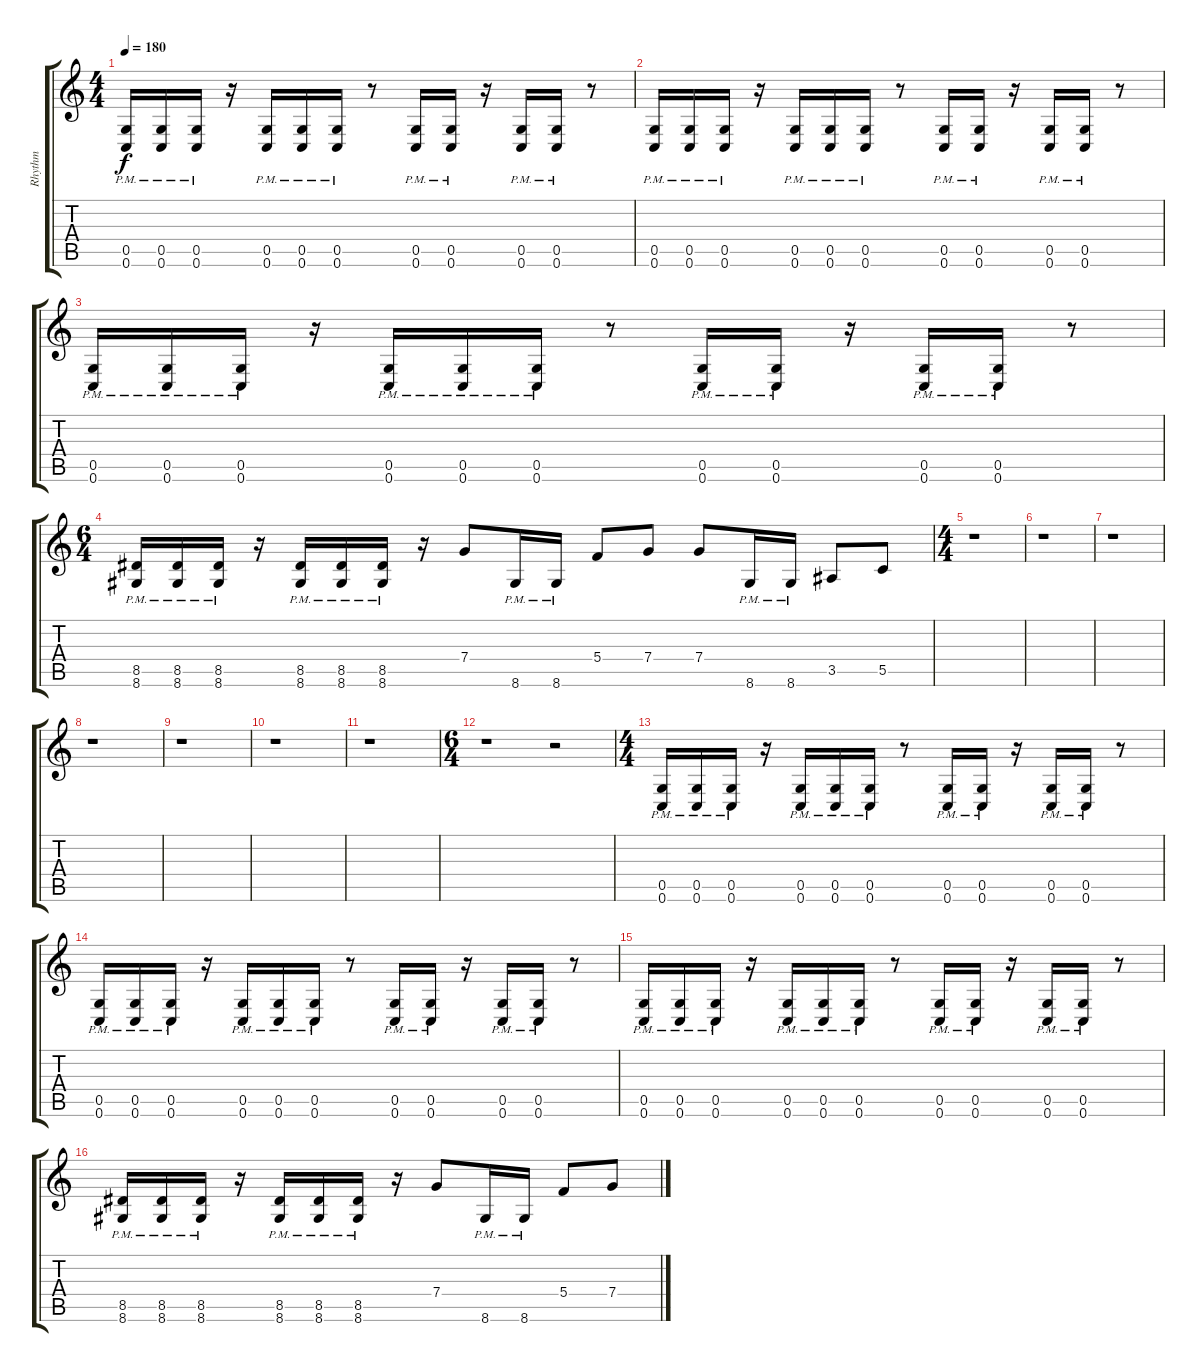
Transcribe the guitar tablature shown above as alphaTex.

\track ("Rhythm" "Rhythm") {instrument distortionguitar}
\staff {score tabs}
\tuning (D4 A3 F3 C3 G2 C2) {hide}
\ts (4 4)
\tempo 180
\clef g2
\ks c
(0.5{pm} 0.6{pm}).16{dy f} (0.5{pm} 0.6{pm}).16 (0.5{pm} 0.6{pm}).16 r.16 (0.5{pm} 0.6{pm}).16 (0.5{pm} 0.6{pm}).16 (0.5{pm} 0.6{pm}).16 r.8 (0.5{pm} 0.6{pm}).16 (0.5{pm} 0.6{pm}).16 r.16 (0.5{pm} 0.6{pm}).16 (0.5{pm} 0.6{pm}).16 r.8 |
(0.5{pm} 0.6{pm}).16 (0.5{pm} 0.6{pm}).16 (0.5{pm} 0.6{pm}).16 r.16 (0.5{pm} 0.6{pm}).16 (0.5{pm} 0.6{pm}).16 (0.5{pm} 0.6{pm}).16 r.8 (0.5{pm} 0.6{pm}).16 (0.5{pm} 0.6{pm}).16 r.16 (0.5{pm} 0.6{pm}).16 (0.5{pm} 0.6{pm}).16 r.8 |
(0.5{pm} 0.6{pm}).16 (0.5{pm} 0.6{pm}).16 (0.5{pm} 0.6{pm}).16 r.16 (0.5{pm} 0.6{pm}).16 (0.5{pm} 0.6{pm}).16 (0.5{pm} 0.6{pm}).16 r.8 (0.5{pm} 0.6{pm}).16 (0.5{pm} 0.6{pm}).16 r.16 (0.5{pm} 0.6{pm}).16 (0.5{pm} 0.6{pm}).16 r.8 |
\ts (6 4)
(8.5{pm} 8.6{pm}).16 (8.5{pm} 8.6{pm}).16 (8.5{pm} 8.6{pm}).16 r.16 (8.5{pm} 8.6{pm}).16 (8.5{pm} 8.6{pm}).16 (8.5{pm} 8.6{pm}).16 r.16 7.4.8 8.6{pm}.16 8.6{pm}.16 5.4.8 7.4.8 7.4.8 8.6{pm}.16 8.6{pm}.16 3.5.8 5.5.8 |
\ts (4 4)
r.1 |
r.1 |
r.1 |
r.1 |
r.1 |
r.1 |
r.1 |
\ts (6 4)
r.1 r.2 |
\ts (4 4)
(0.5{pm} 0.6{pm}).16 (0.5{pm} 0.6{pm}).16 (0.5{pm} 0.6{pm}).16 r.16 (0.5{pm} 0.6{pm}).16 (0.5{pm} 0.6{pm}).16 (0.5{pm} 0.6{pm}).16 r.8 (0.5{pm} 0.6{pm}).16 (0.5{pm} 0.6{pm}).16 r.16 (0.5{pm} 0.6{pm}).16 (0.5{pm} 0.6{pm}).16 r.8 |
(0.5{pm} 0.6{pm}).16 (0.5{pm} 0.6{pm}).16 (0.5{pm} 0.6{pm}).16 r.16 (0.5{pm} 0.6{pm}).16 (0.5{pm} 0.6{pm}).16 (0.5{pm} 0.6{pm}).16 r.8 (0.5{pm} 0.6{pm}).16 (0.5{pm} 0.6{pm}).16 r.16 (0.5{pm} 0.6{pm}).16 (0.5{pm} 0.6{pm}).16 r.8 |
(0.5{pm} 0.6{pm}).16 (0.5{pm} 0.6{pm}).16 (0.5{pm} 0.6{pm}).16 r.16 (0.5{pm} 0.6{pm}).16 (0.5{pm} 0.6{pm}).16 (0.5{pm} 0.6{pm}).16 r.8 (0.5{pm} 0.6{pm}).16 (0.5{pm} 0.6{pm}).16 r.16 (0.5{pm} 0.6{pm}).16 (0.5{pm} 0.6{pm}).16 r.8 |
(8.5{pm} 8.6{pm}).16 (8.5{pm} 8.6{pm}).16 (8.5{pm} 8.6{pm}).16 r.16 (8.5{pm} 8.6{pm}).16 (8.5{pm} 8.6{pm}).16 (8.5{pm} 8.6{pm}).16 r.16 7.4.8 8.6{pm}.16 8.6{pm}.16 5.4.8 7.4.8
